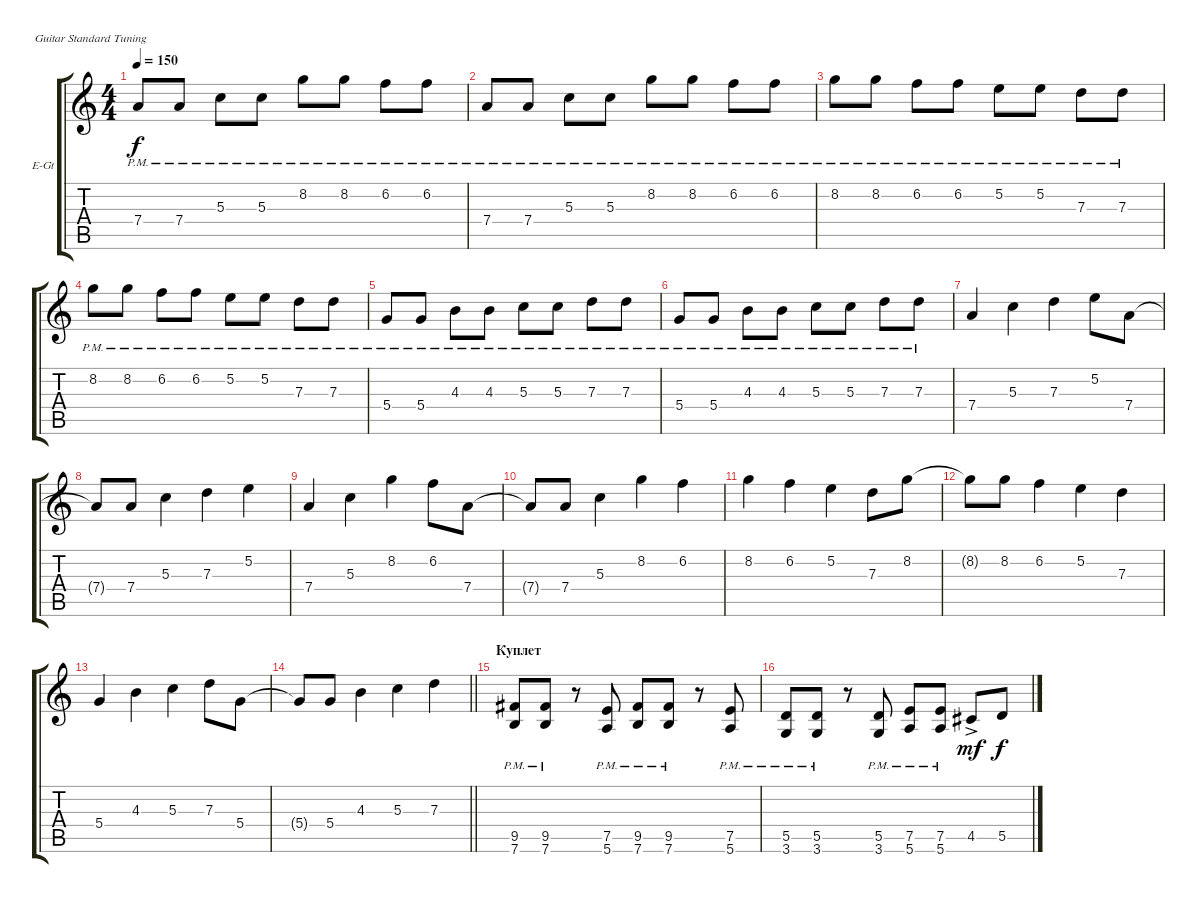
\bracketExtendMode groupsimilarinstruments
\firstSystemTrackNameOrientation horizontal
\otherSystemsTrackNameOrientation horizontal
\track ("Overdrive Guitar" "E-Gt") {instrument distortionguitar}
\staff {score tabs}
\tuning (E4 B3 G3 D3 A2 E2)
\ts (4 4)
\tempo 150
\clef g2
\ks c
7.4{pm}.8{dy f} 7.4{pm}.8 5.3{pm}.8 5.3{pm}.8 8.2{pm}.8 8.2{pm}.8 6.2{pm}.8 6.2{pm}.8 |
7.4{pm}.8 7.4{pm}.8 5.3{pm}.8 5.3{pm}.8 8.2{pm}.8 8.2{pm}.8 6.2{pm}.8 6.2{pm}.8 |
8.2{pm}.8 8.2{pm}.8 6.2{pm}.8 6.2{pm}.8 5.2{pm}.8 5.2{pm}.8 7.3{pm}.8 7.3{pm}.8 |
8.2{pm}.8 8.2{pm}.8 6.2{pm}.8 6.2{pm}.8 5.2{pm}.8 5.2{pm}.8 7.3{pm}.8 7.3{pm}.8 |
5.4{pm}.8 5.4{pm}.8 4.3{pm}.8 4.3{pm}.8 5.3{pm}.8 5.3{pm}.8 7.3{pm}.8 7.3{pm}.8 |
5.4{pm}.8 5.4{pm}.8 4.3{pm}.8 4.3{pm}.8 5.3{pm}.8 5.3{pm}.8 7.3{pm}.8 7.3{pm}.8 |
7.4.4 5.3.4 7.3.4 5.2.8 7.4.8 |
7.4{t}.8 7.4.8 5.3.4 7.3.4 5.2.4 |
7.4.4 5.3.4 8.2.4 6.2.8 7.4.8 |
7.4{t}.8 7.4.8 5.3.4 8.2.4 6.2.4 |
8.2.4 6.2.4 5.2.4 7.3.8 8.2.8 |
8.2{t}.8 8.2.8 6.2.4 5.2.4 7.3.4 |
5.4.4 4.3.4 5.3.4 7.3.8 5.4.8 |
\barLineRight lightlight
5.4{t}.8 5.4.8 4.3.4 5.3.4 7.3.4 |
\section ("" "Куплет")
(9.5{pm} 7.6{pm}).8 (9.5{pm} 7.6{pm}).8 r.8 (7.5{pm} 5.6{pm}).8 (9.5{pm} 7.6{pm}).8 (9.5{pm} 7.6{pm}).8 r.8 (7.5{pm} 5.6{pm}).8 |
(5.5{pm} 3.6{pm}).8 (5.5{pm} 3.6{pm}).8 r.8 (5.5{pm} 3.6{pm}).8 (7.5{pm} 5.6{pm}).8 (7.5{pm} 5.6{pm}).8 4.5{ac}.8{dy mf} 5.5.8{dy f}
